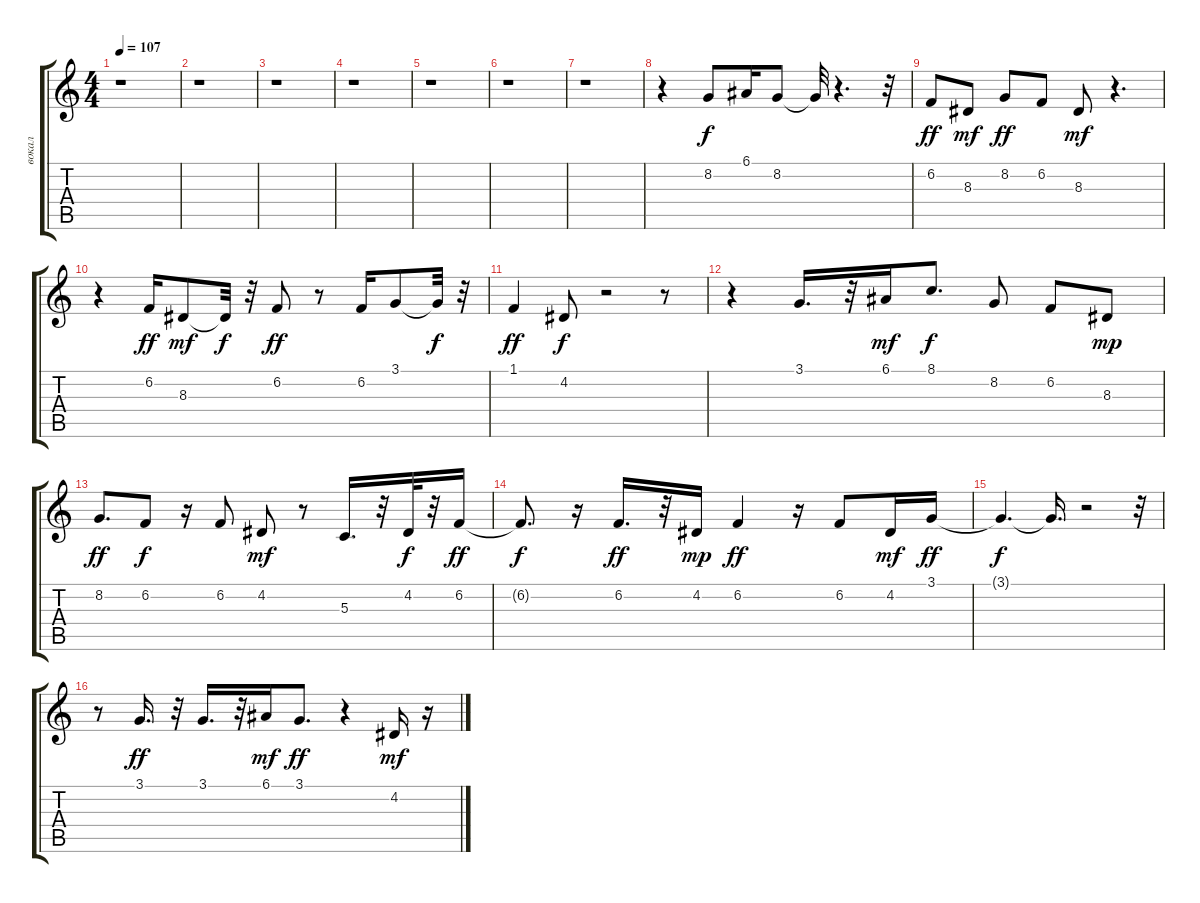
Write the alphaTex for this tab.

\track ("вокал" "вокал") {instrument lead6voice}
\staff {score tabs}
\tuning (E4 B3 G3 D3 A2 E2) {hide}
\ts (4 4)
\tempo 107
\clef g2
\ks c
r.1{dy f} |
r.1 |
r.1 |
r.1 |
r.1 |
r.1 |
r.1 |
r.4 8.2.8 6.1.16 8.2.8 8.2{t}.32 r.4{d} r.32 |
6.2.8{dy ff} 8.3.8{dy mf} 8.2.8{dy ff} 6.2.8 8.3.8{dy mf} r.4{d} |
r.4 6.2.16{dy ff} 8.3.8{dy mf} 8.3{t}.32{dy f} r.32 6.2.8{dy ff} r.8 6.2.16 3.1.8 3.1{t}.32{dy f} r.32 |
1.1.4{dy ff} 4.2.8{dy f} r.2 r.8 |
r.4 3.1.16{d} r.32 6.1.16{dy mf} 8.1.8{d dy f} 8.2.8 6.2.8 8.3.8{dy mp} |
8.2.8{d dy ff} 6.2.8{dy f} r.16 6.2.8 4.2.8{dy mf} r.8 5.3.16{d} r.32 4.2.32{dy f} r.32 6.2.16{dy ff} |
6.2{t}.8{d dy f} r.16 6.2.16{d dy ff} r.32 4.2.16{dy mp} 6.2.4{dy ff} r.16 6.2.8 4.2.16{dy mf} 3.1.16{dy ff} |
3.1{t}.4{d dy f} 3.1{t}.16{d} r.2 r.32 |
r.8 3.1.16{d dy ff} r.32 3.1.16{d} r.32 6.1.16{dy mf} 3.1.8{d dy ff} r.4 4.2.16{dy mf} r.16
